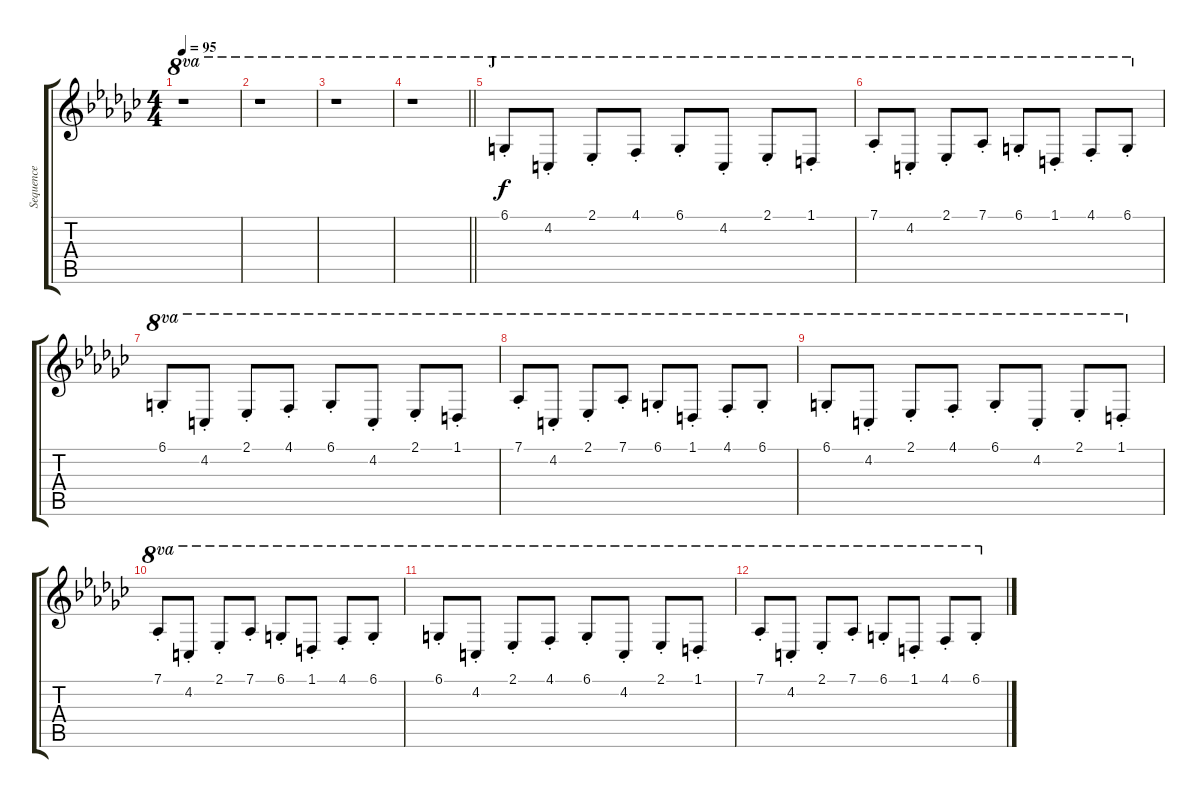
\track ("Sequence" "Sequence") {instrument lead2sawtooth}
\staff {score tabs}
\tuning (Db4 Ab3 E3 B2 Gb2 B1) {hide}
\ts (4 4)
\tempo 95
\clef g2
\ks gb
r.1{ot 8va dy f} |
r.1{ot 8va} |
r.1{ot 8va} |
\barLineRight lightlight
r.1{ot 8va} |
\section ("" "J")
6.1{st}.8{ot 8va} 4.2{st}.8{ot 8va} 2.1{st}.8{ot 8va} 4.1{st}.8{ot 8va} 6.1{st}.8{ot 8va} 4.2{st}.8{ot 8va} 2.1{st}.8{ot 8va} 1.1{st}.8{ot 8va} |
7.1{st}.8{ot 8va} 4.2{st}.8{ot 8va} 2.1{st}.8{ot 8va} 7.1{st}.8{ot 8va} 6.1{st}.8{ot 8va} 1.1{st}.8{ot 8va} 4.1{st}.8{ot 8va} 6.1{st}.8{ot 8va} |
6.1{st}.8{ot 8va} 4.2{st}.8{ot 8va} 2.1{st}.8{ot 8va} 4.1{st}.8{ot 8va} 6.1{st}.8{ot 8va} 4.2{st}.8{ot 8va} 2.1{st}.8{ot 8va} 1.1{st}.8{ot 8va} |
7.1{st}.8{ot 8va} 4.2{st}.8{ot 8va} 2.1{st}.8{ot 8va} 7.1{st}.8{ot 8va} 6.1{st}.8{ot 8va} 1.1{st}.8{ot 8va} 4.1{st}.8{ot 8va} 6.1{st}.8{ot 8va} |
6.1{st}.8{ot 8va} 4.2{st}.8{ot 8va} 2.1{st}.8{ot 8va} 4.1{st}.8{ot 8va} 6.1{st}.8{ot 8va} 4.2{st}.8{ot 8va} 2.1{st}.8{ot 8va} 1.1{st}.8{ot 8va} |
7.1{st}.8{ot 8va} 4.2{st}.8{ot 8va} 2.1{st}.8{ot 8va} 7.1{st}.8{ot 8va} 6.1{st}.8{ot 8va} 1.1{st}.8{ot 8va} 4.1{st}.8{ot 8va} 6.1{st}.8{ot 8va} |
6.1{st}.8{ot 8va} 4.2{st}.8{ot 8va} 2.1{st}.8{ot 8va} 4.1{st}.8{ot 8va} 6.1{st}.8{ot 8va} 4.2{st}.8{ot 8va} 2.1{st}.8{ot 8va} 1.1{st}.8{ot 8va} |
7.1{st}.8{ot 8va} 4.2{st}.8{ot 8va} 2.1{st}.8{ot 8va} 7.1{st}.8{ot 8va} 6.1{st}.8{ot 8va} 1.1{st}.8{ot 8va} 4.1{st}.8{ot 8va} 6.1{st}.8{ot 8va}
